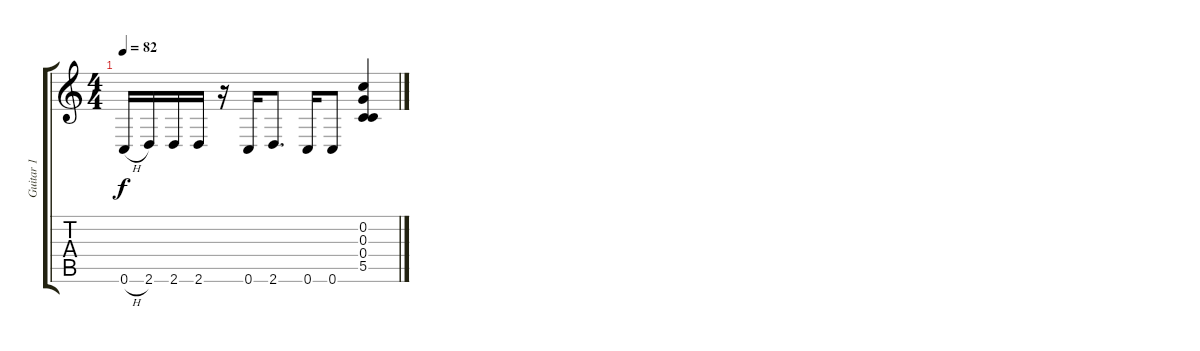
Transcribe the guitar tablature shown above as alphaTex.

\track ("Guitar 1" "Guitar 1") {instrument overdrivenguitar}
\staff {score tabs}
\tuning (E4 C4 G3 C3 G2 C2) {hide}
\ts (4 4)
\tempo 82
\clef g2
\ks c
0.6{h}.16{dy f} 2.6.16 2.6.16 2.6.16 r.16 0.6.16 2.6.8{d} 0.6.16 0.6.8 (0.2 0.3 0.4 5.5).4
